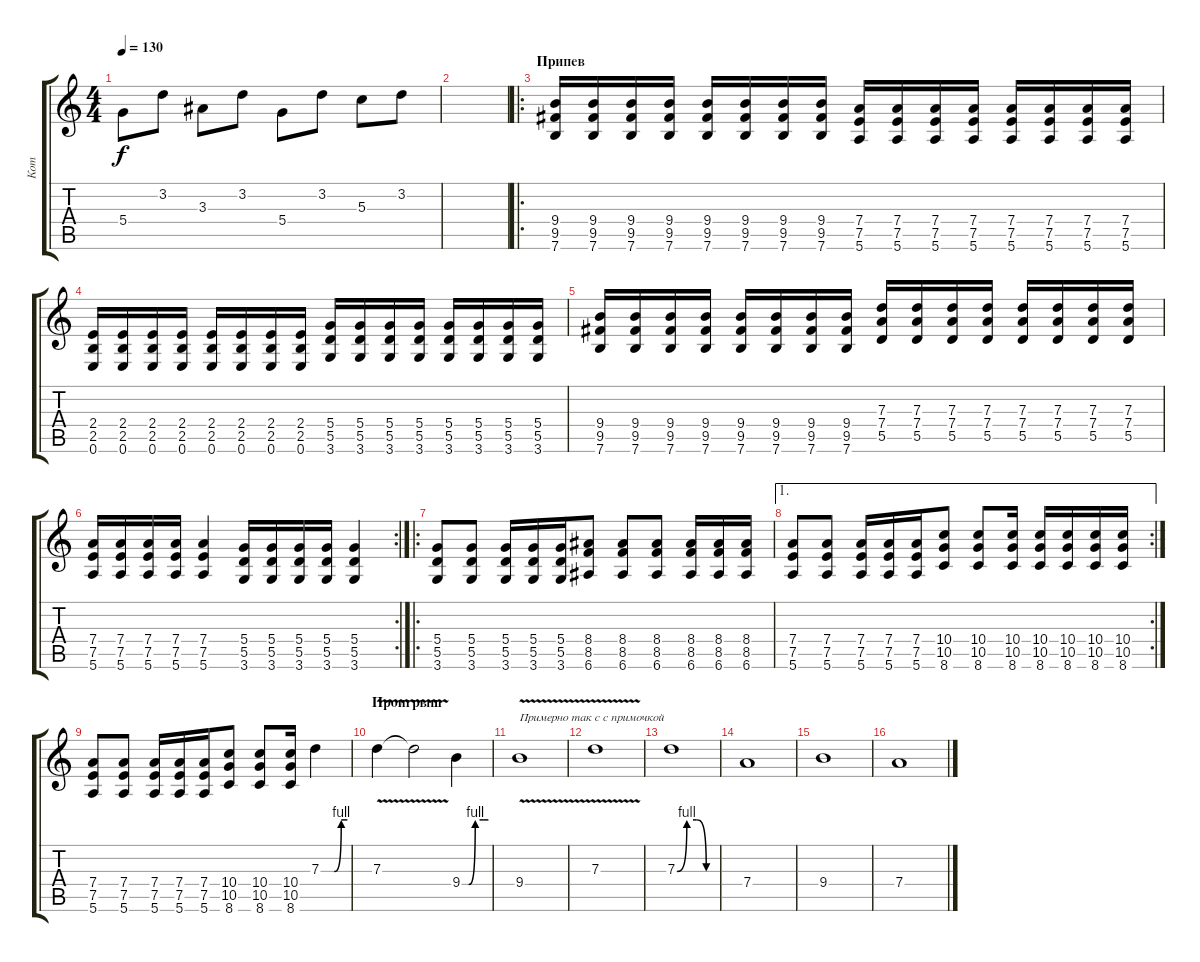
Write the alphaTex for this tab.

\track ("Кот" "Кот") {instrument overdrivenguitar}
\staff {score tabs}
\tuning (E4 B3 G3 D3 A2 E2) {hide}
\ts (4 4)
\tempo 130
\clef g2
\ks c
5.4.8{dy f} 3.2.8 3.3.8 3.2.8 5.4.8 3.2.8 5.3.8 3.2.8 |
|
\ro
\section ("" "Припев")
(9.4 9.5 7.6).16{instrument overdrivenguitar} (9.4 9.5 7.6).16 (9.4 9.5 7.6).16 (9.4 9.5 7.6).16 (9.4 9.5 7.6).16 (9.4 9.5 7.6).16 (9.4 9.5 7.6).16 (9.4 9.5 7.6).16 (7.4 7.5 5.6).16 (7.4 7.5 5.6).16 (7.4 7.5 5.6).16 (7.4 7.5 5.6).16 (7.4 7.5 5.6).16 (7.4 7.5 5.6).16 (7.4 7.5 5.6).16 (7.4 7.5 5.6).16 |
(2.4 2.5 0.6).16 (2.4 2.5 0.6).16 (2.4 2.5 0.6).16 (2.4 2.5 0.6).16 (2.4 2.5 0.6).16 (2.4 2.5 0.6).16 (2.4 2.5 0.6).16 (2.4 2.5 0.6).16 (5.4 5.5 3.6).16 (5.4 5.5 3.6).16 (5.4 5.5 3.6).16 (5.4 5.5 3.6).16 (5.4 5.5 3.6).16 (5.4 5.5 3.6).16 (5.4 5.5 3.6).16 (5.4 5.5 3.6).16 |
(9.4 9.5 7.6).16 (9.4 9.5 7.6).16 (9.4 9.5 7.6).16 (9.4 9.5 7.6).16 (9.4 9.5 7.6).16 (9.4 9.5 7.6).16 (9.4 9.5 7.6).16 (9.4 9.5 7.6).16 (7.3 7.4 5.5).16 (7.3 7.4 5.5).16 (7.3 7.4 5.5).16 (7.3 7.4 5.5).16 (7.3 7.4 5.5).16 (7.3 7.4 5.5).16 (7.3 7.4 5.5).16 (7.3 7.4 5.5).16 |
\rc 2
(7.4 7.5 5.6).16 (7.4 7.5 5.6).16 (7.4 7.5 5.6).16 (7.4 7.5 5.6).16 (7.4 7.5 5.6).4 (5.4 5.5 3.6).16 (5.4 5.5 3.6).16 (5.4 5.5 3.6).16 (5.4 5.5 3.6).16 (5.4 5.5 3.6).4 |
\ro
(5.4 5.5 3.6).8 (5.4 5.5 3.6).8 (5.4 5.5 3.6).16 (5.4 5.5 3.6).16 (5.4 5.5 3.6).16 (8.4 8.5 6.6).8 (8.4 8.5 6.6).8 (8.4 8.5 6.6).8 (8.4 8.5 6.6).16 (8.4 8.5 6.6).16 (8.4 8.5 6.6).16 |
\ae 1
\rc 2
(7.4 7.5 5.6).8 (7.4 7.5 5.6).8 (7.4 7.5 5.6).16 (7.4 7.5 5.6).16 (7.4 7.5 5.6).16 (10.4 10.5 8.6).8 (10.4 10.5 8.6).8 (10.4 10.5 8.6).16 (10.4 10.5 8.6).16 (10.4 10.5 8.6).16 (10.4 10.5 8.6).16 (10.4 10.5 8.6).16 |
(7.4 7.5 5.6).8 (7.4 7.5 5.6).8 (7.4 7.5 5.6).16 (7.4 7.5 5.6).16 (7.4 7.5 5.6).16 (10.4 10.5 8.6).8 (10.4 10.5 8.6).8 (10.4 10.5 8.6).16 7.3{be (custom 0 0 16 0 30 0 46 4 60 4)}.4 |
\section ("" "Проигрыш")
7.3{v}.4 7.3{t}.2 9.4{be (custom 0 0 15 0 30 4 48 4 60 4)}.4 |
9.4{v}.1{txt "Примерно так с с примочкой"} |
7.3{v}.1 |
7.3{be (custom 0 0 15 4 30 4 45 0 60 0)}.1 |
7.4.1 |
9.4.1 |
7.4.1
